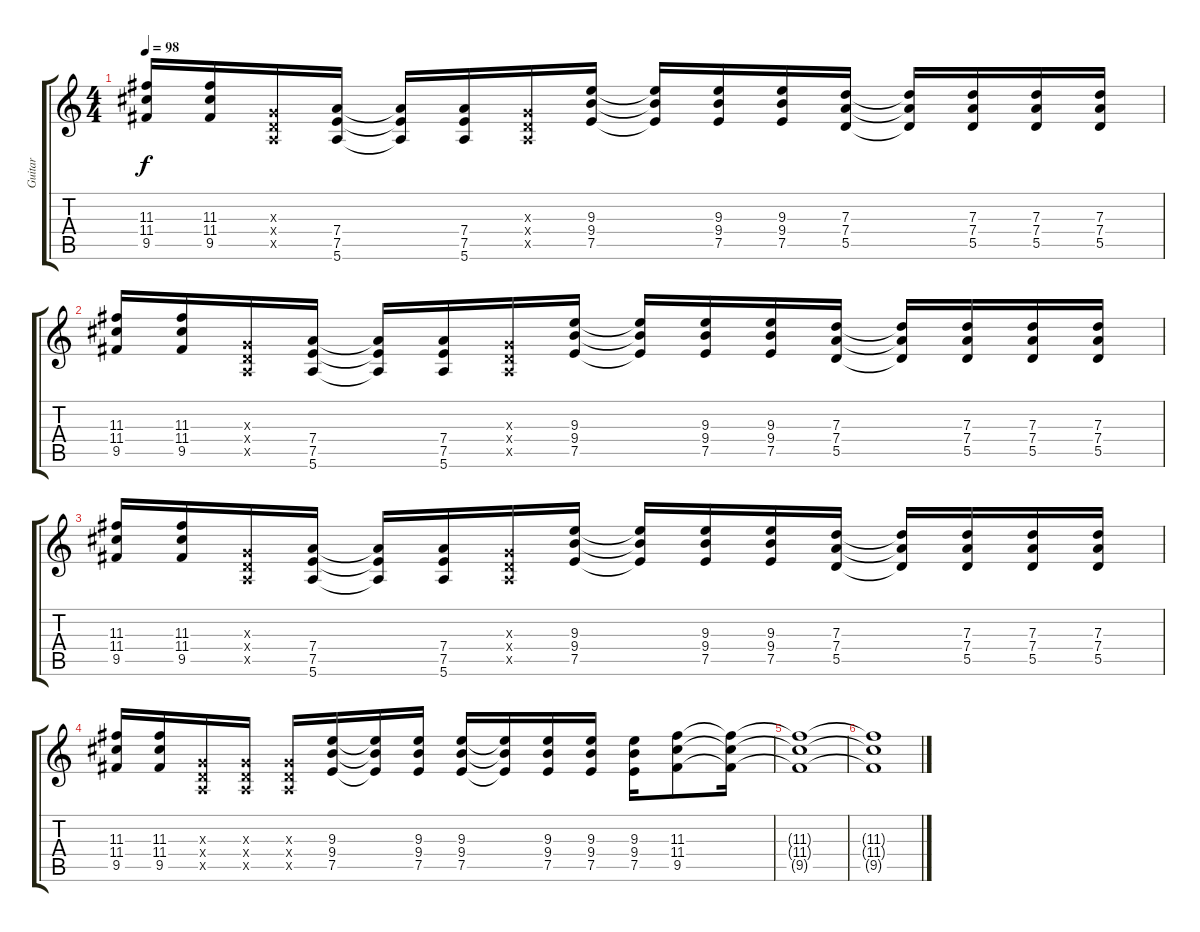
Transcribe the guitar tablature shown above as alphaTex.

\track ("Guitar" "Guitar") {instrument distortionguitar}
\staff {score tabs}
\tuning (E4 B3 G3 D3 A2 E2) {hide}
\ts (4 4)
\tempo 98
\clef g2
\ks c
(11.3 11.4 9.5).16{dy f} (11.3 11.4 9.5).16 (0.3{x} 0.4{x} 0.5{x}).16 (7.4 7.5 5.6).16 (7.4{t} 7.5{t} 5.6{t}).16 (7.4 7.5 5.6).16 (0.3{x} 0.4{x} 0.5{x}).16 (9.3 9.4 7.5).16 (9.3{t} 9.4{t} 7.5{t}).16 (9.3 9.4 7.5).16 (9.3 9.4 7.5).16 (7.3 7.4 5.5).16 (7.3{t} 7.4{t} 5.5{t}).16 (7.3 7.4 5.5).16 (7.3 7.4 5.5).16 (7.3 7.4 5.5).16 |
(11.3 11.4 9.5).16 (11.3 11.4 9.5).16 (0.3{x} 0.4{x} 0.5{x}).16 (7.4 7.5 5.6).16 (7.4{t} 7.5{t} 5.6{t}).16 (7.4 7.5 5.6).16 (0.3{x} 0.4{x} 0.5{x}).16 (9.3 9.4 7.5).16 (9.3{t} 9.4{t} 7.5{t}).16 (9.3 9.4 7.5).16 (9.3 9.4 7.5).16 (7.3 7.4 5.5).16 (7.3{t} 7.4{t} 5.5{t}).16 (7.3 7.4 5.5).16 (7.3 7.4 5.5).16 (7.3 7.4 5.5).16 |
(11.3 11.4 9.5).16 (11.3 11.4 9.5).16 (0.3{x} 0.4{x} 0.5{x}).16 (7.4 7.5 5.6).16 (7.4{t} 7.5{t} 5.6{t}).16 (7.4 7.5 5.6).16 (0.3{x} 0.4{x} 0.5{x}).16 (9.3 9.4 7.5).16 (9.3{t} 9.4{t} 7.5{t}).16 (9.3 9.4 7.5).16 (9.3 9.4 7.5).16 (7.3 7.4 5.5).16 (7.3{t} 7.4{t} 5.5{t}).16 (7.3 7.4 5.5).16 (7.3 7.4 5.5).16 (7.3 7.4 5.5).16 |
(11.3 11.4 9.5).16 (11.3 11.4 9.5).16 (0.3{x} 0.4{x} 0.5{x}).16 (0.3{x} 0.4{x} 0.5{x}).16 (0.3{x} 0.4{x} 0.5{x}).16 (9.3 9.4 7.5).16 (9.3{t} 9.4{t} 7.5{t}).16 (9.3 9.4 7.5).16 (9.3 9.4 7.5).16 (9.3{t} 9.4{t} 7.5{t}).16 (9.3 9.4 7.5).16 (9.3 9.4 7.5).16 (9.3 9.4 7.5).16 (11.3 11.4 9.5).8 (11.3{t} 11.4{t} 9.5{t}).16 |
(11.3{t} 11.4{t} 9.5{t}).1 |
(11.3{t} 11.4{t} 9.5{t}).1
